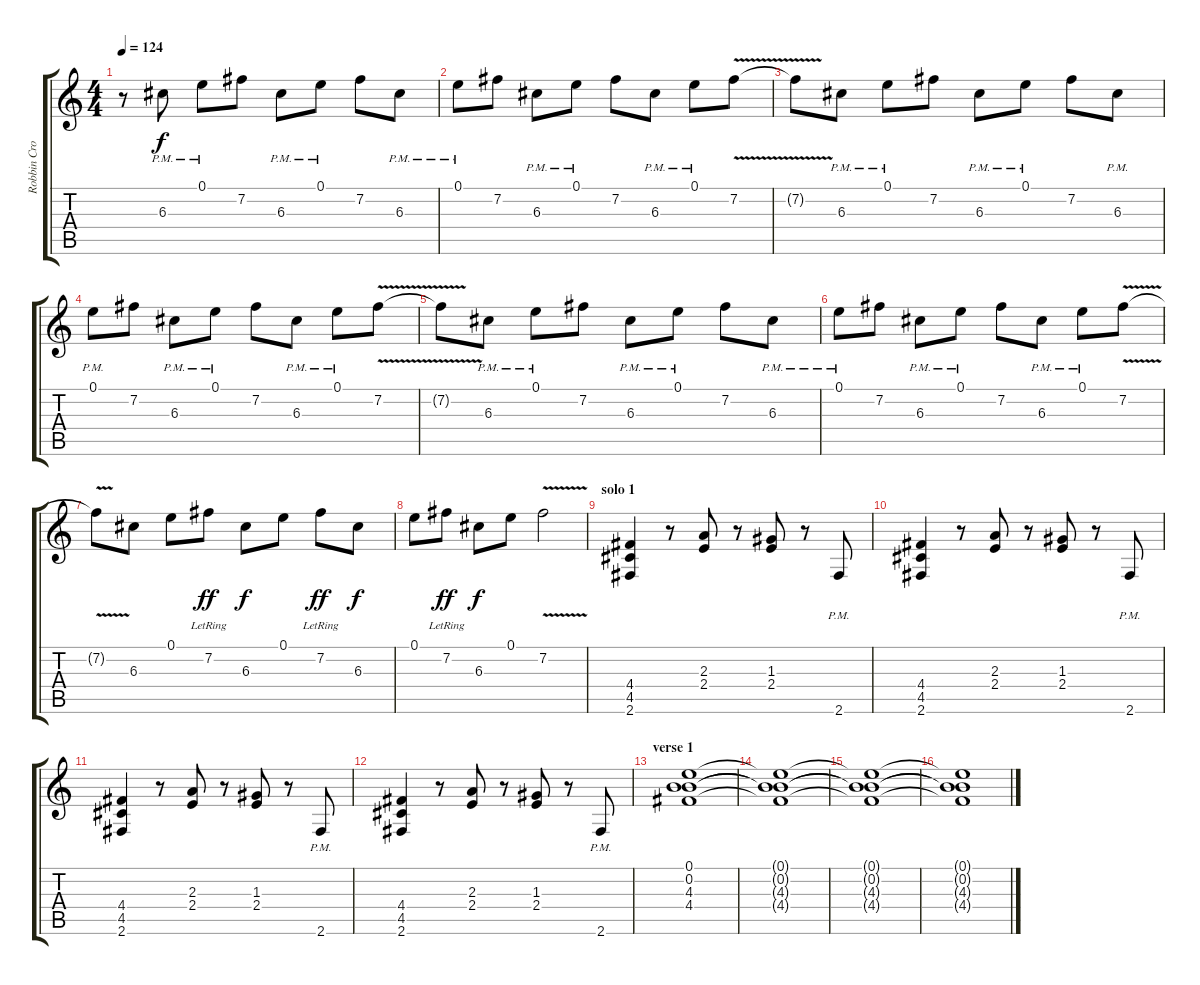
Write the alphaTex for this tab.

\track ("Robbin Crosby" "Robbin Cro") {instrument overdrivenguitar}
\staff {score tabs}
\tuning (E4 B3 G3 D3 A2 E2) {hide}
\ts (4 4)
\tempo 124
\clef g2
\ks c
r.8{dy f instrument overdrivenguitar} 6.3{pm}.8 0.1{pm}.8 7.2.8 6.3{pm}.8 0.1{pm}.8 7.2.8 6.3{pm}.8 |
0.1{pm}.8 7.2.8 6.3{pm}.8 0.1{pm}.8 7.2.8 6.3{pm}.8 0.1{pm}.8 7.2{v}.8 |
7.2{t}.8 6.3{pm}.8 0.1{pm}.8 7.2.8 6.3{pm}.8 0.1{pm}.8 7.2.8 6.3{pm}.8 |
0.1{pm}.8 7.2.8 6.3{pm}.8 0.1{pm}.8 7.2.8 6.3{pm}.8 0.1{pm}.8 7.2{v}.8 |
7.2{t}.8 6.3{pm}.8 0.1{pm}.8 7.2.8 6.3{pm}.8 0.1{pm}.8 7.2.8 6.3{pm}.8 |
0.1{pm}.8 7.2.8 6.3{pm}.8 0.1{pm}.8 7.2.8 6.3{pm}.8 0.1{pm}.8 7.2{v}.8 |
7.2{t}.8 6.3.8 0.1.8 7.2{lr}.8{dy ff} 6.3.8{dy f} 0.1.8 7.2{lr}.8{dy ff} 6.3.8{dy f} |
0.1.8 7.2{lr}.8{dy ff} 6.3.8{dy f} 0.1.8 7.2{v}.2 |
\section ("" "solo 1")
(4.4 4.5 2.6).4{volume 14 instrument distortionguitar} r.8 (2.3 2.4).8 r.8 (1.3 2.4).8 r.8 2.6{pm}.8 |
(4.4 4.5 2.6).4 r.8 (2.3 2.4).8 r.8 (1.3 2.4).8 r.8 2.6{pm}.8 |
(4.4 4.5 2.6).4 r.8 (2.3 2.4).8 r.8 (1.3 2.4).8 r.8 2.6{pm}.8 |
(4.4 4.5 2.6).4 r.8 (2.3 2.4).8 r.8 (1.3 2.4).8 r.8 2.6{pm}.8 |
\section ("" "verse 1")
(0.1 0.2 4.3 4.4).1{volume 3} |
(0.1{t} 0.2{t} 4.3{t} 4.4{t}).1 |
(0.1{t} 0.2{t} 4.3{t} 4.4{t}).1 |
(0.1{t} 0.2{t} 4.3{t} 4.4{t}).1
